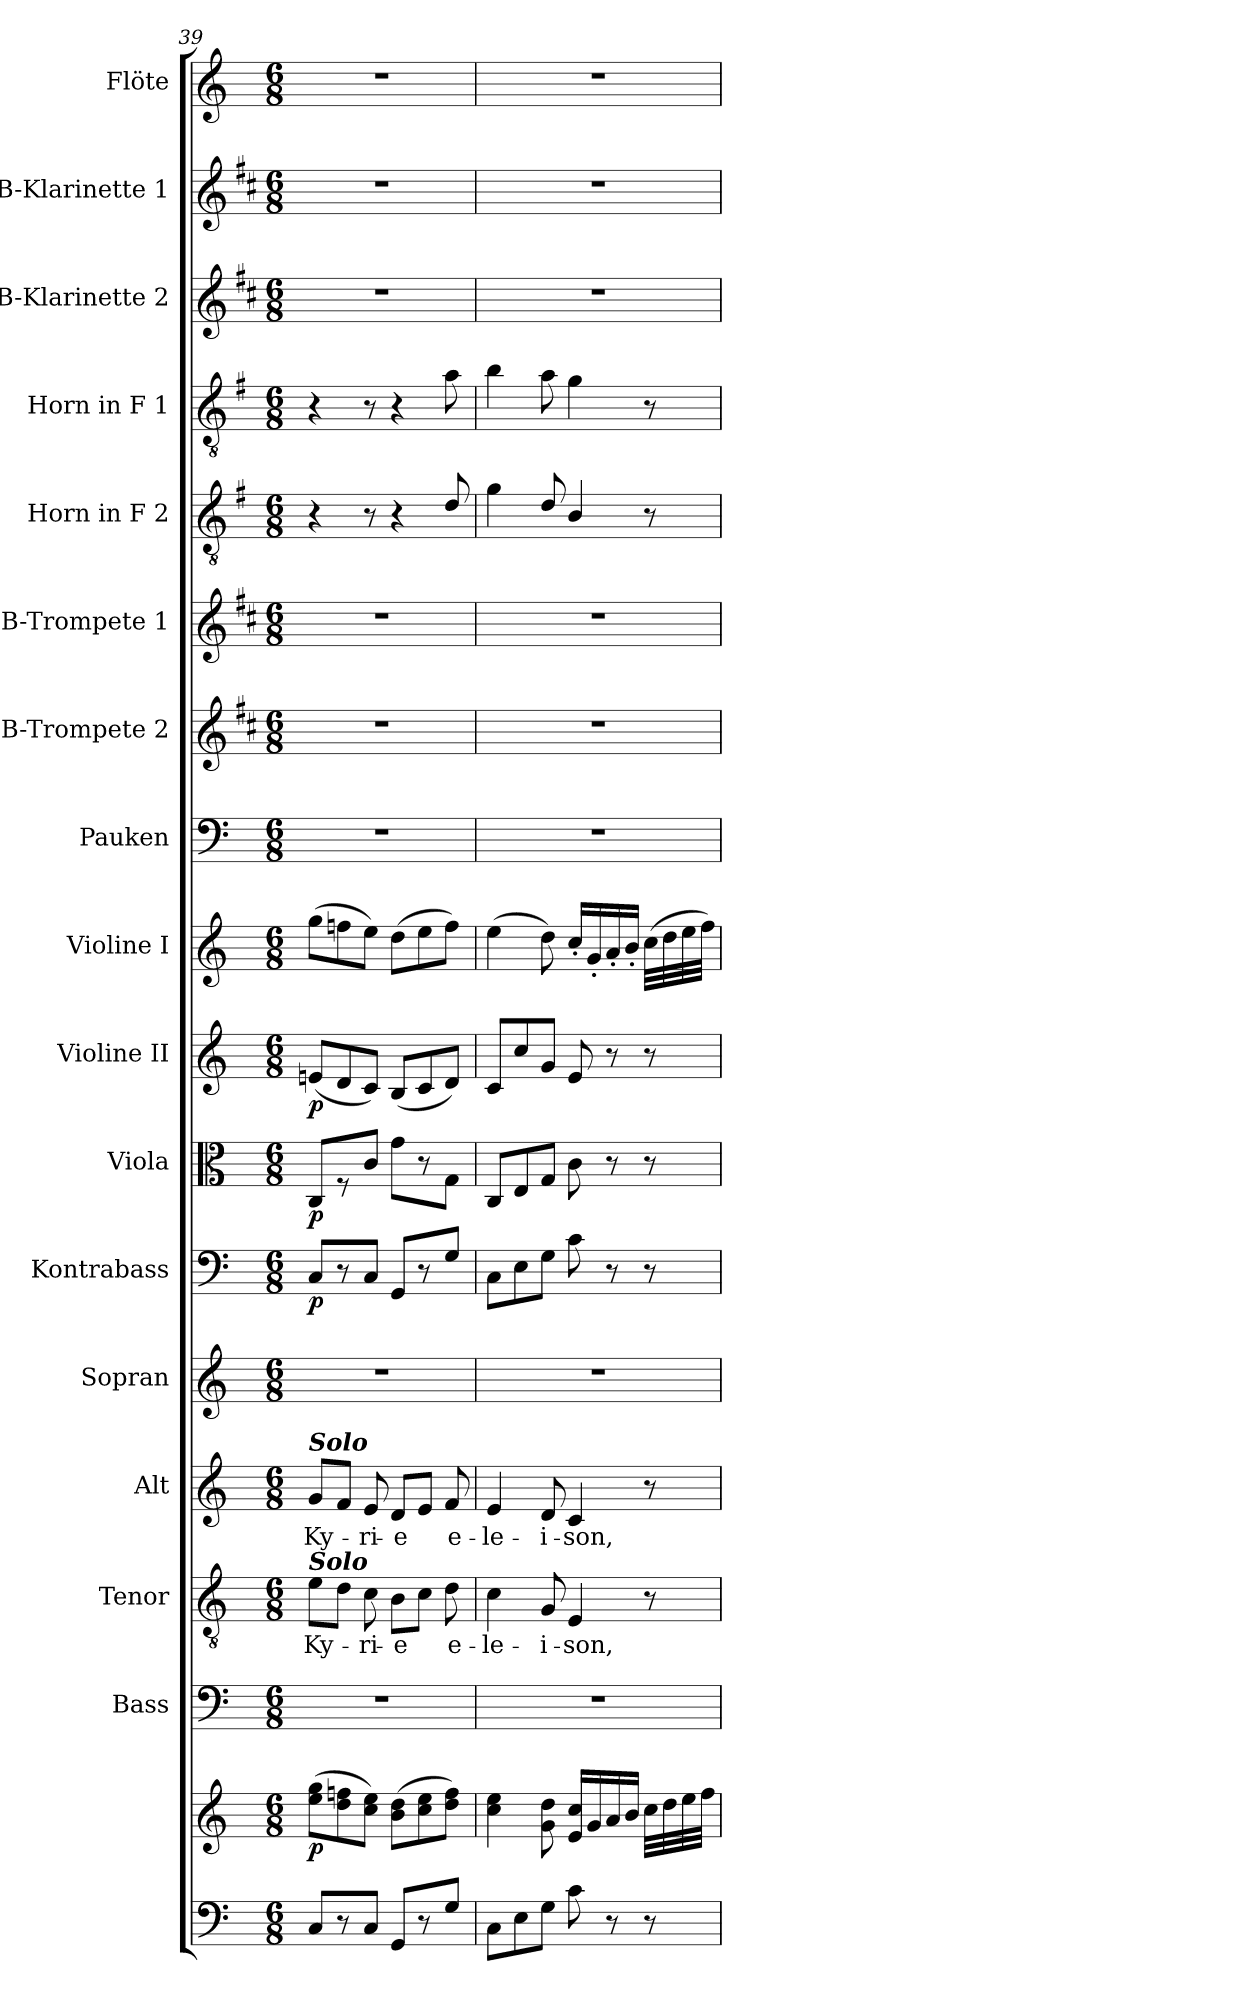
**kern	**kern	**dynam	**kern	**kern	**text	**kern	**text	**kern	**kern	**dynam	**kern	**dynam	**kern	**dynam	**kern	**kern	**kern	**kern	**kern	**kern	**kern	**kern	**kern
*part17	*part17	*part17	*part16	*part15	*part15	*part14	*part14	*part13	*part12	*part12	*part11	*part11	*part10	*part10	*part9	*part8	*part7	*part6	*part5	*part4	*part3	*part2	*part1
*staff18	*staff17	*staff17/18	*staff16	*staff15	*staff15	*staff14	*staff14	*staff13	*staff12	*staff12	*staff11	*staff11	*staff10	*staff10	*staff9	*staff8	*staff7	*staff6	*staff5	*staff4	*staff3	*staff2	*staff1
*	*	*	*I"Bass	*I"Tenor	*	*I"Alt	*	*I"Sopran	*I"Kontrabass	*	*I"Viola	*	*I"Violine II	*	*I"Violine I	*I"Pauken	*I"B-Trompete 2	*I"B-Trompete 1	*I"Horn in F 2	*I"Horn in F 1	*I"B-Klarinette 2	*I"B-Klarinette 1	*I"Flöte
*	*	*	*I'B.	*I'T.	*	*I'A.	*	*I'S.	*I'Kb.	*	*I'Vla.	*	*I'Vl. II	*	*I'Vl. I	*I'Pk.	*I'B Trp. 2	*I'B Trp. 1	*	*	*I'B Kl. 2	*I'B Kl. 1	*I'Fl.
!!LO:PB:g=z
*clefF4	*clefG2	*	*clefF4	*clefGv2	*	*clefG2	*	*clefG2	*clefF4	*	*clefC3	*	*clefG2	*	*clefG2	*clefF4	*clefG2	*clefG2	*clefGv2	*clefGv2	*clefG2	*clefG2	*clefG2
*	*	*	*	*	*	*	*	*	*ITrd7c12	*	*	*	*	*	*	*	*ITrd1c2	*ITrd1c2	*ITrd4c7	*ITrd4c7	*ITrd1c2	*ITrd1c2	*
*k[]	*k[]	*	*k[]	*k[]	*	*k[]	*	*k[]	*k[]	*	*k[]	*	*k[]	*	*k[]	*k[]	*k[]	*k[]	*k[]	*k[]	*k[]	*k[]	*k[]
*C:	*C:	*	*C:	*C:	*	*C:	*	*C:	*C:	*	*C:	*	*C:	*	*C:	*C:	*C:	*C:	*C:	*C:	*C:	*C:	*C:
*M6/8	*M6/8	*	*M6/8	*M6/8	*	*M6/8	*	*M6/8	*M6/8	*	*M6/8	*	*M6/8	*	*M6/8	*M6/8	*M6/8	*M6/8	*M6/8	*M6/8	*M6/8	*M6/8	*M6/8
=39	=39	=39	=39	=39	=39	=39	=39	=39	=39	=39	=39	=39	=39	=39	=39	=39	=39	=39	=39	=39	=39	=39	=39
!	!	!	!	!	!	!LO:TX:a:Bi:t=Solo	!	!	!	!	!	!	!	!	!	!	!	!	!	!	!	!	!
!	!	!	!	!LO:TX:a:Bi:t=Solo	!	!	!	!	!	!	!	!	!	!	!	!	!	!	!	!	!	!	!
!	!	!LO:DY:b	!	!	!LO:LY:b	!	!LO:LY:b	!	!	!LO:DY:b	!	!LO:DY:b	!	!LO:DY:b	!	!	!	!	!	!	!	!	!
8C/L	(>8ee\ 8gg\L	p	2.r	8e\L	Ky-	8g/L	Ky-	2.r	8CC/L	p	8C/L	p	(<8en/L	p	(>8gg\L	2.r	2.r	2.r	4r	4r	2.r	2.r	2.r
8r	8dd\ 8ffn\	.	.	8d\J	.	8f/J	.	.	8r	.	8r	.	8d/	.	8ffn\	.	.	.	.	.	.	.	.
!	!	!	!	!	!LO:LY:b	!	!LO:LY:b	!	!	!	!	!	!	!	!	!	!	!	!	!	!	!	!
8C/J	8cc\ 8ee\J)	.	.	8c\	-ri-	8e/	-ri-	.	8CC/J	.	8c/J	.	8c/J)	.	8ee\J)	.	.	.	8r	8r	.	.	.
!	!	!	!	!	!LO:LY:b	!	!LO:LY:b	!	!	!	!	!	!	!	!	!	!	!	!	!	!	!	!
8GG/L	(>8b\ 8dd\L	.	.	8B\L	-e	8d/L	-e	.	8GGG/L	.	8g\L	.	(<8B/L	.	(>8dd\L	.	.	.	4r	4r	.	.	.
8r	8cc\ 8ee\	.	.	8c\J	.	8e/J	.	.	8r	.	8r	.	8c/	.	8ee\	.	.	.	.	.	.	.	.
!	!	!	!	!	!LO:LY:b	!	!LO:LY:b	!	!	!	!	!	!	!	!	!	!	!	!	!	!	!	!
8G/J	8dd\ 8ff\J)	.	.	8d\	e-	8f/	e-	.	8GG/J	.	8G\J	.	8d/J)	.	8ff\J)	.	.	.	8G/	8d\	.	.	.
=40	=40	=40	=40	=40	=40	=40	=40	=40	=40	=40	=40	=40	=40	=40	=40	=40	=40	=40	=40	=40	=40	=40	=40
!	!	!	!	!	!LO:LY:b	!	!LO:LY:b	!	!	!	!	!	!	!	!	!	!	!	!	!	!	!	!
8C\L	4cc\ 4ee\	.	2.r	4c\	-le-	4e/	-le-	2.r	8CC\L	.	8C/L	.	8c/L	.	(>4ee\	2.r	2.r	2.r	4c\	4e\	2.r	2.r	2.r
8E\	.	.	.	.	.	.	.	.	8EE\	.	8E/	.	8cc/	.	.	.	.	.	.	.	.	.	.
!	!	!	!	!	!LO:LY:b	!	!LO:LY:b	!	!	!	!	!	!	!	!	!	!	!	!	!	!	!	!
8G\J	8g\ 8dd\	.	.	8G/	-i-	8d/	-i-	.	8GG\J	.	8G/J	.	8g/J	.	8dd\)	.	.	.	8G/	8d\	.	.	.
!	!	!	!	!	!LO:LY:b	!	!LO:LY:b	!	!	!	!	!	!	!	!	!	!	!	!	!	!	!	!
8c\	16e/ 16cc/LL	.	.	4E/	-son,	4c/	-son,	.	8C\	.	8c\	.	8e/	.	16cc'</LL	.	.	.	4E/	4c\	.	.	.
.	16g/	.	.	.	.	.	.	.	.	.	.	.	.	.	16g'</	.	.	.	.	.	.	.	.
8r	16a/	.	.	.	.	.	.	.	8r	.	8r	.	8r	.	16a'</	.	.	.	.	.	.	.	.
.	16b/JJ	.	.	.	.	.	.	.	.	.	.	.	.	.	16b'</JJ	.	.	.	.	.	.	.	.
8r	32cc\LLL	.	.	8r	.	8r	.	.	8r	.	8r	.	8r	.	(>32cc\LLL	.	.	.	8r	8r	.	.	.
.	32dd\	.	.	.	.	.	.	.	.	.	.	.	.	.	32dd\	.	.	.	.	.	.	.	.
.	32ee\	.	.	.	.	.	.	.	.	.	.	.	.	.	32ee\	.	.	.	.	.	.	.	.
.	32ff\JJJ	.	.	.	.	.	.	.	.	.	.	.	.	.	32ff\JJJ)	.	.	.	.	.	.	.	.
=	=	=	=	=	=	=	=	=	=	=	=	=	=	=	=	=	=	=	=	=	=	=	=
*-	*-	*-	*-	*-	*-	*-	*-	*-	*-	*-	*-	*-	*-	*-	*-	*-	*-	*-	*-	*-	*-	*-	*-
